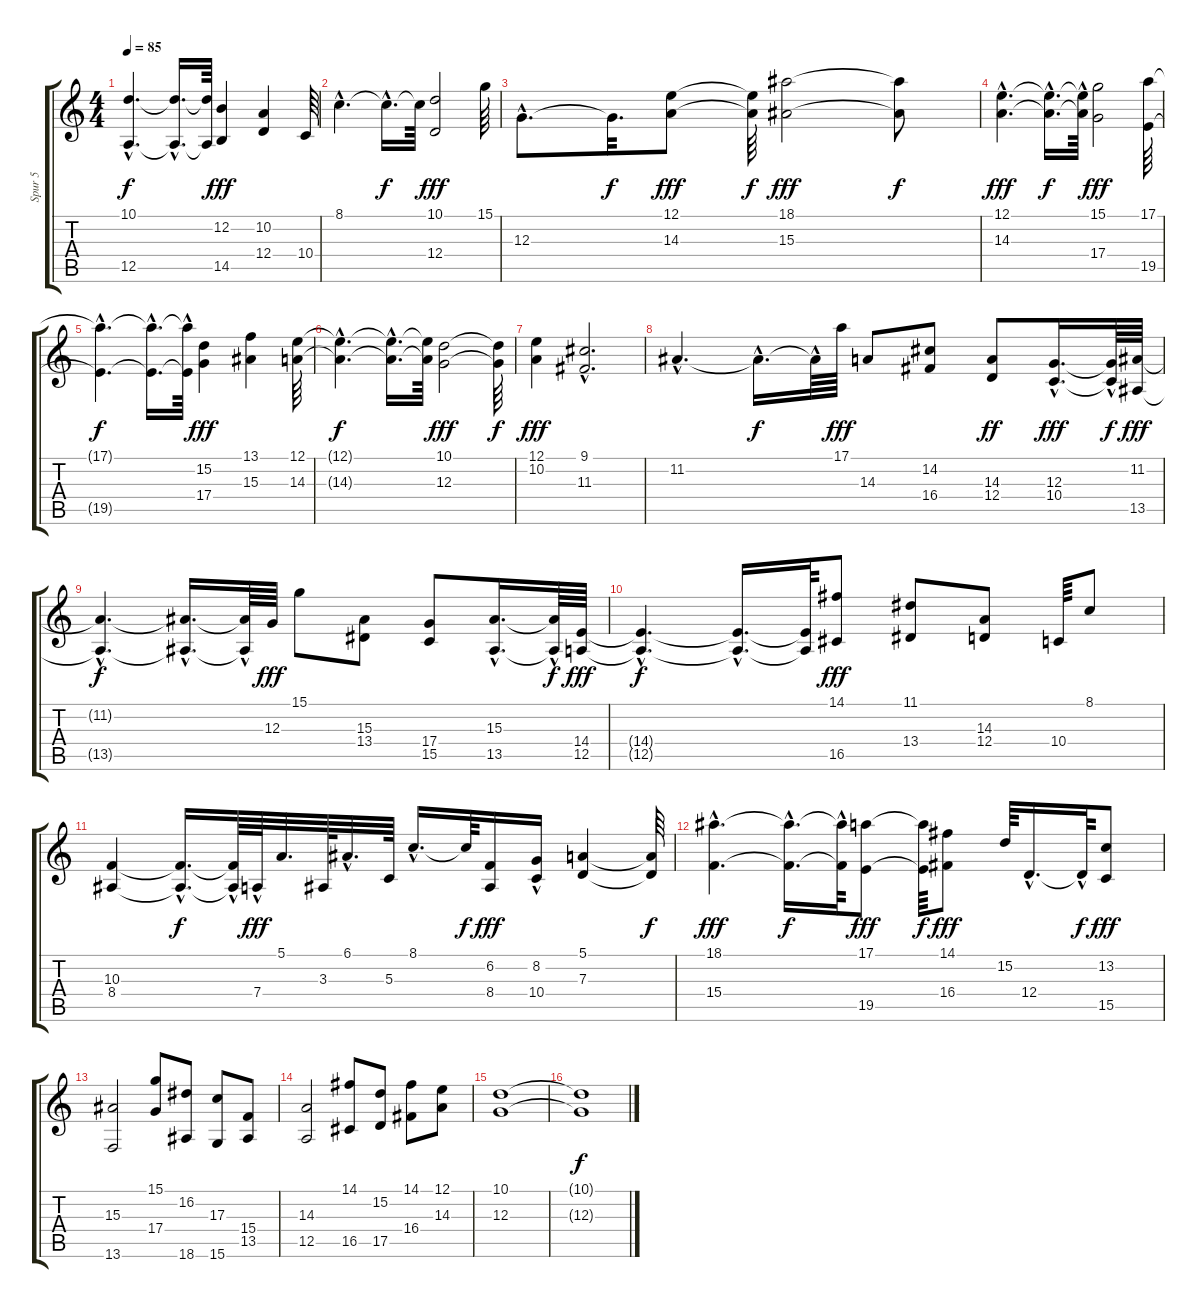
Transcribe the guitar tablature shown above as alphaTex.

\track ("Spur 5" "Spur 5") {instrument stringensemble1}
\staff {score tabs}
\tuning (E4 B3 G3 D3 A2 E2) {hide}
\ts (4 4)
\tempo 85
\clef g2
\ks c
(10.1{hac t} 12.5{hac t}).4{d dy f} (10.1{hac t} 12.5{hac t}).16{d} (10.1{t} 12.5{t}).64 (12.2 14.5).4{dy fff} (10.2 12.4).4 10.4.64 |
8.1{hac}.4{d} 8.1{hac t}.16{d dy f} 8.1{t}.64 (10.1 12.4).2{dy fff} 15.1.64 |
12.3{hac}.8{d} 12.3{t}.32{d dy f} (12.1 14.3).8{dy fff} (12.1{t} 14.3{t}).64{dy f} (18.1 15.3).2{dy fff} (18.1{t} 15.3{t}).8{dy f} |
(12.1{hac} 14.3{hac}).4{d dy fff} (12.1{hac t} 14.3{hac t}).16{d dy f} (12.1{hac t} 14.3{hac t}).64 (15.1 17.4).2{dy fff} (17.1 19.5).64 |
(17.1{hac t} 19.5{hac t}).4{d dy f} (17.1{hac t} 19.5{hac t}).16{d} (17.1{hac t} 19.5{t}).64 (15.2 17.4).4{dy fff} (13.1 15.3).4 (12.1 14.3).64 |
(12.1{hac t} 14.3{hac t}).4{d dy f} (12.1{hac t} 14.3{hac t}).16{d} (12.1{t} 14.3{t}).64 (10.1 12.3).2{dy fff} (10.1{t} 12.3{t}).64{dy f} |
(12.1 10.2).4{dy fff} (9.1{hac} 11.3{hac}).2{d} |
11.2{hac}.4{d} 11.2{hac t}.16{d dy f} 11.2{hac t}.64 17.1.64{dy fff} 14.3.8 (14.2 16.4).8 (14.3 12.4).8{dy ff} (12.3{hac} 10.4{hac}).16{d dy fff} (12.3{hac t} 10.4{t}).64{dy f} (11.2 13.5).64{dy fff} |
(11.2{hac t} 13.5{hac t}).4{d dy f} (11.2{hac t} 13.5{hac t}).16{d} (11.2{hac t} 13.5{t}).64 12.3.64{dy fff} 15.1.8 (15.3 13.4).8 (17.4 15.5).8 (15.3{hac} 13.5{hac}).16{d} (15.3{hac t} 13.5{hac t}).64{dy f} (14.4 12.5).64{dy fff} |
(14.4{hac t} 12.5{hac t}).4{d dy f} (14.4{hac t} 12.5{hac t}).16{d} (14.4{t} 12.5{t}).64 (14.1 16.5).8{dy fff} (11.1 13.4).8 (14.3 12.4).8 10.4.64 8.1.8 |
(10.3 8.4).4 (10.3{hac t} 8.4{hac t}).16{d dy f} (10.3{hac t} 8.4{hac t}).64 7.4{hac}.64{dy fff} 5.1.32{d} 3.3.64 6.1{hac}.32{d} 5.3.64 8.1{hac}.16{d} 8.1{t}.64{dy f} (6.2 8.4).16{dy fff} (8.2{hac} 10.4{hac}).16 (5.1 7.3).4 (5.1{t} 7.3{t}).64{dy f} |
(18.1{hac} 15.4{hac}).4{d dy fff} (18.1{hac t} 15.4{hac t}).16{d dy f} (18.1{hac t} 15.4{t}).64 (17.1 19.5).8{dy fff} (17.1{t} 19.5{t}).64{dy f} (14.1 16.4).8{dy fff} 15.2.64 12.4{hac}.16{d} 12.4{hac t}.64{dy f} (13.2 15.5).8{dy fff} |
(15.3 13.6).2 (15.1 17.4).8 (16.2 18.6).8 (17.3 15.6).8 (15.4 13.5).8 |
(14.3 12.5).2 (14.1 16.5).8 (15.2 17.5).8 (14.1 16.4).8 (12.1 14.3).8 |
(10.1 12.3).1 |
(10.1{t} 12.3{t}).1{dy f}
